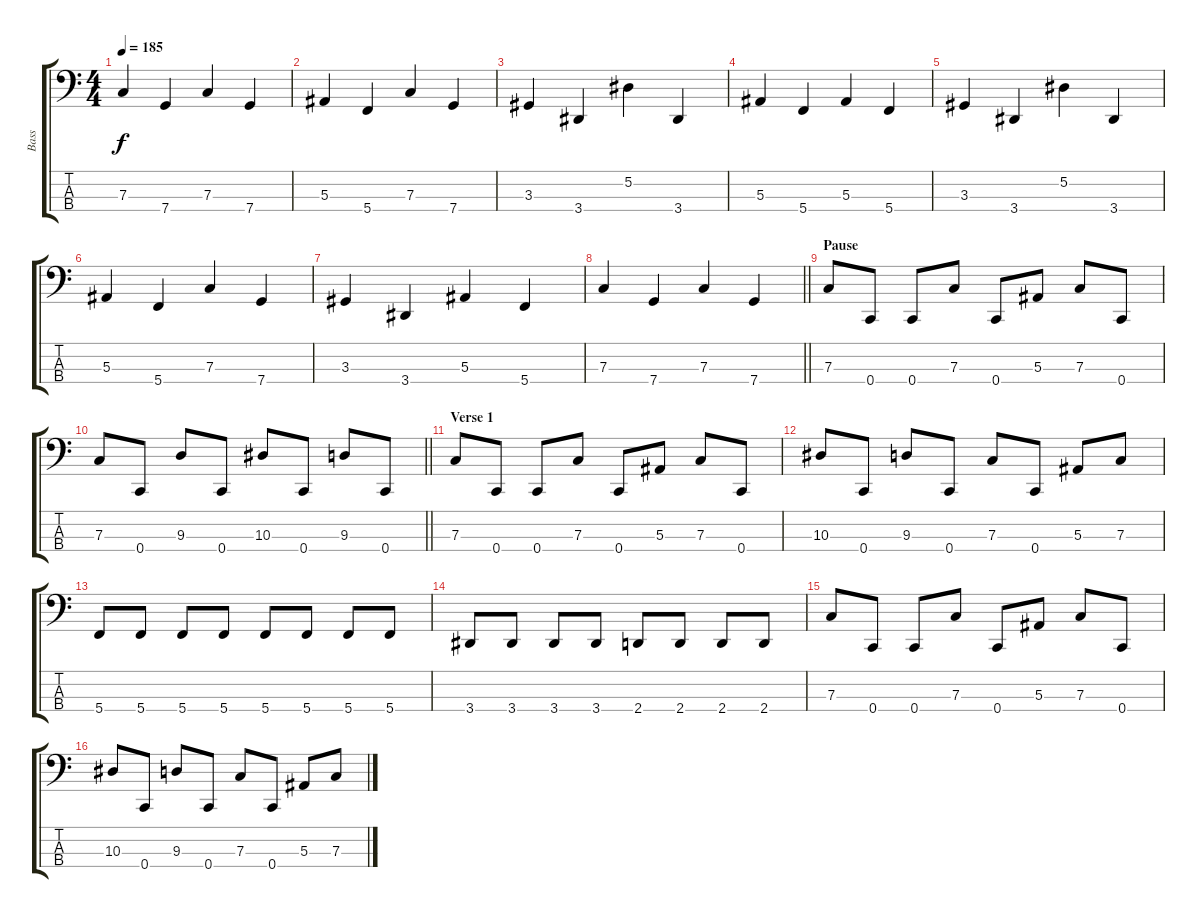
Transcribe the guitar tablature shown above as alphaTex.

\track ("Bass" "Bass") {instrument electricbasspick}
\staff {score tabs}
\tuning (Eb2 Bb1 F1 C1) {hide}
\ts (4 4)
\tempo 185
\clef f4
\ks c
7.3.4{dy f} 7.4.4 7.3.4 7.4.4 |
5.3.4 5.4.4 7.3.4 7.4.4 |
3.3.4 3.4.4 5.2.4 3.4.4 |
5.3.4 5.4.4 5.3.4 5.4.4 |
3.3.4 3.4.4 5.2.4 3.4.4 |
5.3.4 5.4.4 7.3.4 7.4.4 |
3.3.4 3.4.4 5.3.4 5.4.4 |
\barLineRight lightlight
7.3.4 7.4.4 7.3.4 7.4.4 |
\section ("" "Pause")
7.3.8 0.4.8 0.4.8 7.3.8 0.4.8 5.3.8 7.3.8 0.4.8 |
\barLineRight lightlight
7.3.8 0.4.8 9.3.8 0.4.8 10.3.8 0.4.8 9.3.8 0.4.8 |
\section ("" "Verse 1")
7.3.8 0.4.8 0.4.8 7.3.8 0.4.8 5.3.8 7.3.8 0.4.8 |
10.3.8 0.4.8 9.3.8 0.4.8 7.3.8 0.4.8 5.3.8 7.3.8 |
5.4.8 5.4.8 5.4.8 5.4.8 5.4.8 5.4.8 5.4.8 5.4.8 |
3.4.8 3.4.8 3.4.8 3.4.8 2.4.8 2.4.8 2.4.8 2.4.8 |
7.3.8 0.4.8 0.4.8 7.3.8 0.4.8 5.3.8 7.3.8 0.4.8 |
10.3.8 0.4.8 9.3.8 0.4.8 7.3.8 0.4.8 5.3.8 7.3.8
